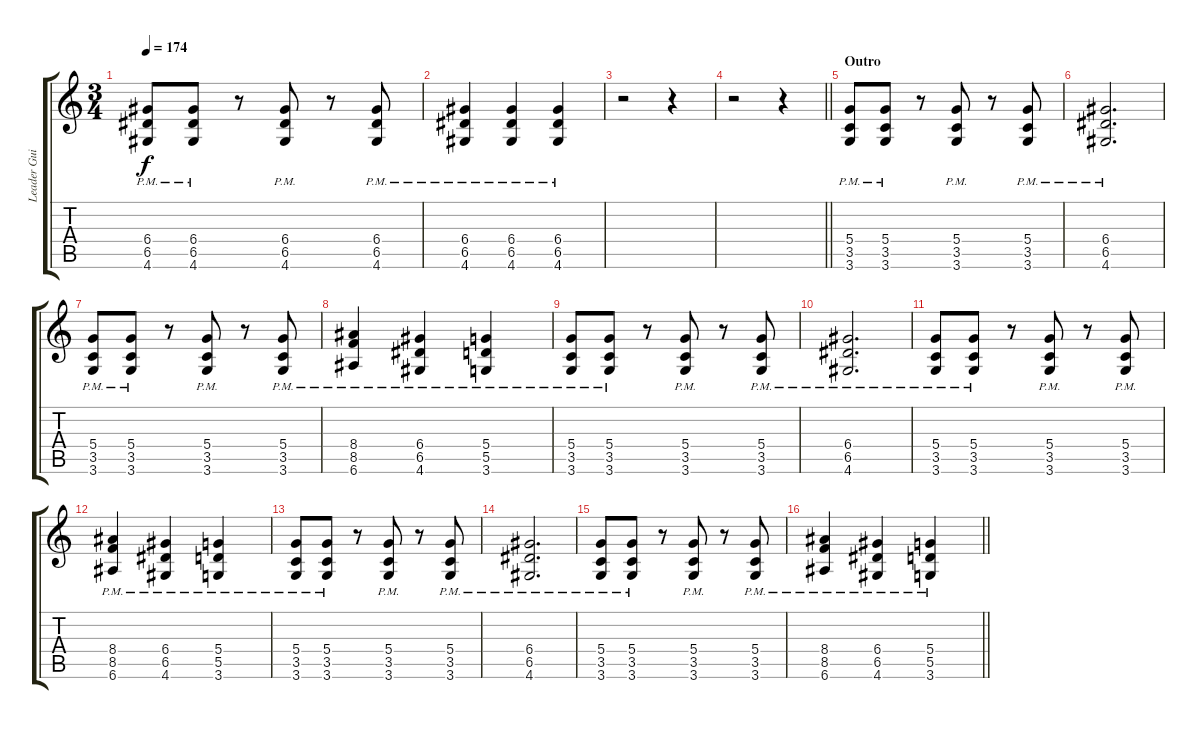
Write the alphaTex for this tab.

\track ("Leader Guitar (Matthias Jabs)" "Leader Gui") {instrument distortionguitar}
\staff {score tabs}
\tuning (E4 B3 G3 D3 A2 E2) {hide}
\ts (3 4)
\tempo 174
\clef g2
\ks c
(6.4{pm} 6.5{pm} 4.6{pm}).8{dy f} (6.4{pm} 6.5{pm} 4.6{pm}).8 r.8 (6.4{pm} 6.5{pm} 4.6{pm}).8 r.8 (6.4{pm} 6.5{pm} 4.6{pm}).8 |
(6.4{pm} 6.5{pm} 4.6{pm}).4 (6.4{pm} 6.5{pm} 4.6{pm}).4 (6.4{pm} 6.5{pm} 4.6{pm}).4 |
r.2 r.4 |
\barLineRight lightlight
r.2 r.4 |
\section ("" "Outro")
(5.4{pm} 3.5{pm} 3.6{pm}).8 (5.4{pm} 3.5{pm} 3.6{pm}).8 r.8 (5.4{pm} 3.5{pm} 3.6{pm}).8 r.8 (5.4{pm} 3.5{pm} 3.6{pm}).8 |
(6.4{pm} 6.5{pm} 4.6{pm}).2{d} |
(5.4{pm} 3.5{pm} 3.6{pm}).8 (5.4{pm} 3.5{pm} 3.6{pm}).8 r.8 (5.4{pm} 3.5{pm} 3.6{pm}).8 r.8 (5.4{pm} 3.5{pm} 3.6{pm}).8 |
(8.4{pm} 8.5{pm} 6.6{pm}).4 (6.4{pm} 6.5{pm} 4.6{pm}).4 (5.4{pm} 5.5{pm} 3.6{pm}).4 |
(5.4{pm} 3.5{pm} 3.6{pm}).8 (5.4{pm} 3.5{pm} 3.6{pm}).8 r.8 (5.4{pm} 3.5{pm} 3.6{pm}).8 r.8 (5.4{pm} 3.5{pm} 3.6{pm}).8 |
(6.4{pm} 6.5{pm} 4.6{pm}).2{d} |
(5.4{pm} 3.5{pm} 3.6{pm}).8 (5.4{pm} 3.5{pm} 3.6{pm}).8 r.8 (5.4{pm} 3.5{pm} 3.6{pm}).8 r.8 (5.4{pm} 3.5{pm} 3.6{pm}).8 |
(8.4{pm} 8.5{pm} 6.6{pm}).4 (6.4{pm} 6.5{pm} 4.6{pm}).4 (5.4{pm} 5.5{pm} 3.6{pm}).4 |
(5.4{pm} 3.5{pm} 3.6{pm}).8 (5.4{pm} 3.5{pm} 3.6{pm}).8 r.8 (5.4{pm} 3.5{pm} 3.6{pm}).8 r.8 (5.4{pm} 3.5{pm} 3.6{pm}).8 |
(6.4{pm} 6.5{pm} 4.6{pm}).2{d} |
(5.4{pm} 3.5{pm} 3.6{pm}).8 (5.4{pm} 3.5{pm} 3.6{pm}).8 r.8 (5.4{pm} 3.5{pm} 3.6{pm}).8 r.8 (5.4{pm} 3.5{pm} 3.6{pm}).8 |
\barLineRight lightlight
(8.4{pm} 8.5{pm} 6.6{pm}).4 (6.4{pm} 6.5{pm} 4.6{pm}).4 (5.4{pm} 5.5{pm} 3.6{pm}).4
